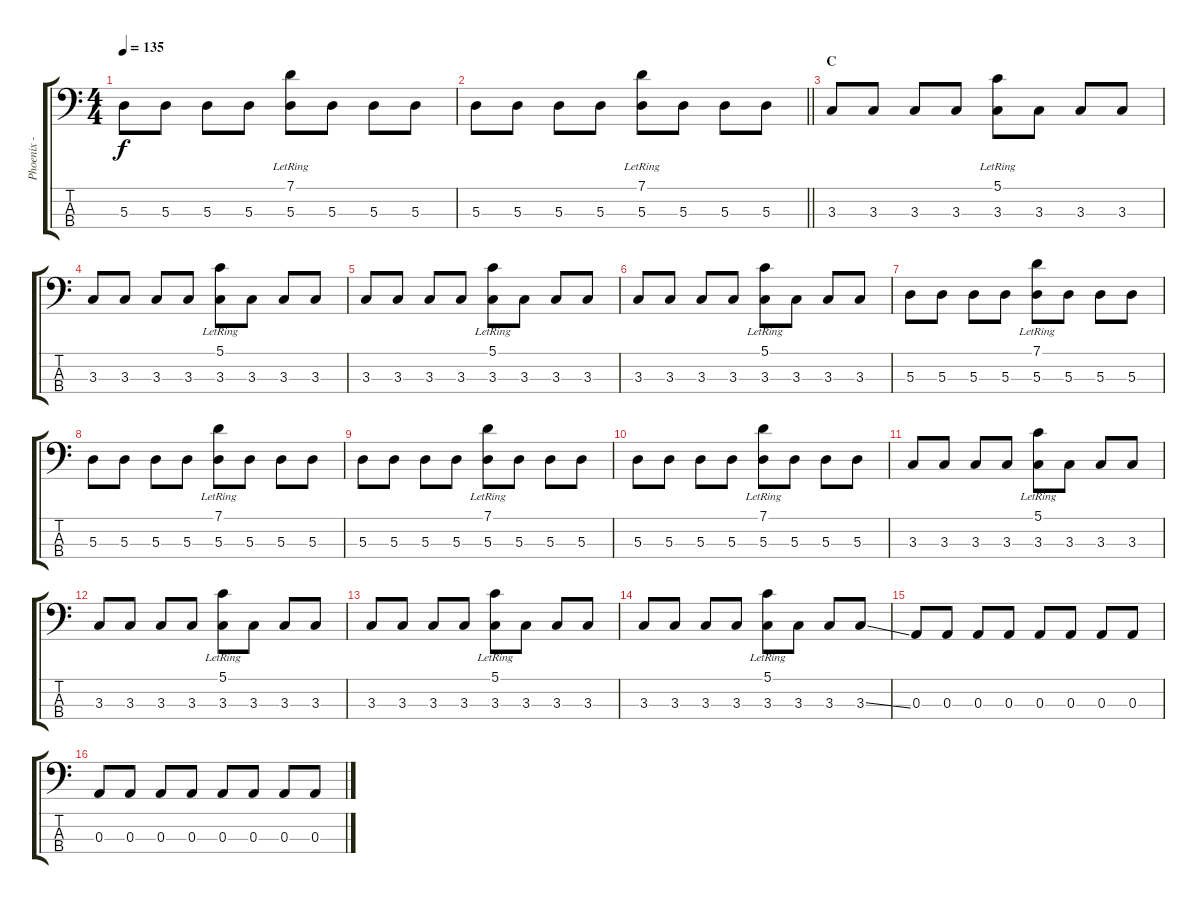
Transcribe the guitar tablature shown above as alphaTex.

\track ("Phoenix - Bass" "Phoenix - ") {instrument electricbasspick}
\staff {score tabs}
\tuning (G2 D2 A1 D1) {hide}
\ts (4 4)
\tempo 135
\clef f4
\ks c
5.3.8{dy f} 5.3.8 5.3.8 5.3.8 (7.1{lr} 5.3).8 5.3.8 5.3.8 5.3.8 |
\barLineRight lightlight
5.3.8 5.3.8 5.3.8 5.3.8 (7.1{lr} 5.3).8 5.3.8 5.3.8 5.3.8 |
\section ("" "C")
3.3.8 3.3.8 3.3.8 3.3.8 (5.1{lr} 3.3).8 3.3.8 3.3.8 3.3.8 |
3.3.8 3.3.8 3.3.8 3.3.8 (5.1{lr} 3.3).8 3.3.8 3.3.8 3.3.8 |
3.3.8 3.3.8 3.3.8 3.3.8 (5.1{lr} 3.3).8 3.3.8 3.3.8 3.3.8 |
3.3.8 3.3.8 3.3.8 3.3.8 (5.1{lr} 3.3).8 3.3.8 3.3.8 3.3.8 |
5.3.8 5.3.8 5.3.8 5.3.8 (7.1{lr} 5.3).8 5.3.8 5.3.8 5.3.8 |
5.3.8 5.3.8 5.3.8 5.3.8 (7.1{lr} 5.3).8 5.3.8 5.3.8 5.3.8 |
5.3.8 5.3.8 5.3.8 5.3.8 (7.1{lr} 5.3).8 5.3.8 5.3.8 5.3.8 |
5.3.8 5.3.8 5.3.8 5.3.8 (7.1{lr} 5.3).8 5.3.8 5.3.8 5.3.8 |
3.3.8 3.3.8 3.3.8 3.3.8 (5.1{lr} 3.3).8 3.3.8 3.3.8 3.3.8 |
3.3.8 3.3.8 3.3.8 3.3.8 (5.1{lr} 3.3).8 3.3.8 3.3.8 3.3.8 |
3.3.8 3.3.8 3.3.8 3.3.8 (5.1{lr} 3.3).8 3.3.8 3.3.8 3.3.8 |
3.3.8 3.3.8 3.3.8 3.3.8 (5.1{lr} 3.3).8 3.3.8 3.3.8 3.3{ss}.8 |
0.3.8 0.3.8 0.3.8 0.3.8 0.3.8 0.3.8 0.3.8 0.3.8 |
0.3.8 0.3.8 0.3.8 0.3.8 0.3.8 0.3.8 0.3.8 0.3.8
